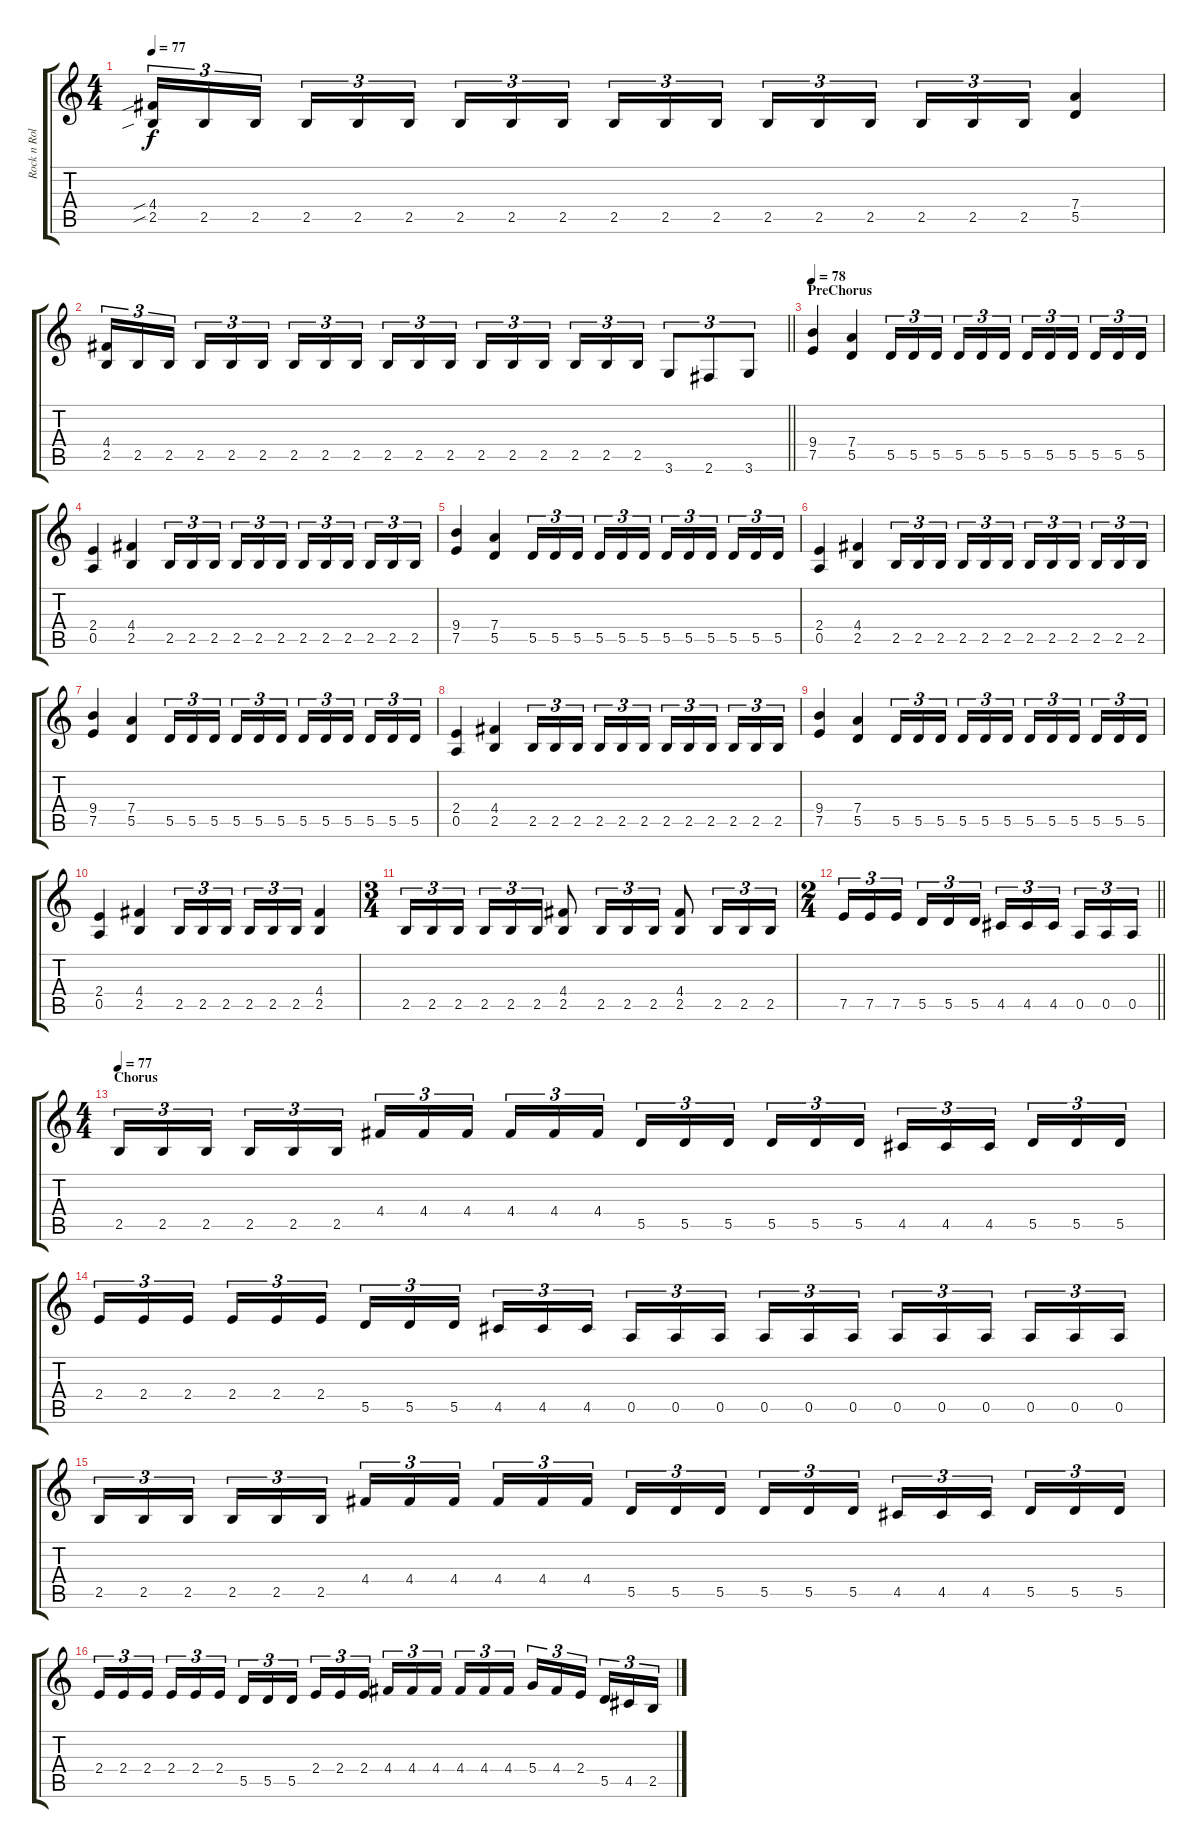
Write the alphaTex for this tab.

\track ("Rock n Rolf" "Rock n Rol") {instrument distortionguitar}
\staff {score tabs}
\tuning (E4 B3 G3 D3 A2 E2) {hide}
\ts (4 4)
\tempo 77
\clef g2
\ks c
(4.4{sib} 2.5{sib}).16{tu (3 2) dy f} 2.5.16{tu (3 2)} 2.5.16{tu (3 2) beam splitsecondary} 2.5.16{tu (3 2)} 2.5.16{tu (3 2)} 2.5.16{tu (3 2)} 2.5.16{tu (3 2)} 2.5.16{tu (3 2)} 2.5.16{tu (3 2) beam splitsecondary} 2.5.16{tu (3 2)} 2.5.16{tu (3 2)} 2.5.16{tu (3 2)} 2.5.16{tu (3 2)} 2.5.16{tu (3 2)} 2.5.16{tu (3 2) beam splitsecondary} 2.5.16{tu (3 2)} 2.5.16{tu (3 2)} 2.5.16{tu (3 2)} (7.4 5.5).4 |
\barLineRight lightlight
(4.4 2.5).16{tu (3 2)} 2.5.16{tu (3 2)} 2.5.16{tu (3 2) beam splitsecondary} 2.5.16{tu (3 2)} 2.5.16{tu (3 2)} 2.5.16{tu (3 2)} 2.5.16{tu (3 2)} 2.5.16{tu (3 2)} 2.5.16{tu (3 2) beam splitsecondary} 2.5.16{tu (3 2)} 2.5.16{tu (3 2)} 2.5.16{tu (3 2)} 2.5.16{tu (3 2)} 2.5.16{tu (3 2)} 2.5.16{tu (3 2) beam splitsecondary} 2.5.16{tu (3 2)} 2.5.16{tu (3 2)} 2.5.16{tu (3 2)} 3.6.8{tu (3 2)} 2.6.8{tu (3 2)} 3.6.8{tu (3 2)} |
\section ("" "PreChorus")
\tempo 78
(9.4 7.5).4 (7.4 5.5).4 5.5.16{tu (3 2)} 5.5.16{tu (3 2)} 5.5.16{tu (3 2) beam splitsecondary} 5.5.16{tu (3 2)} 5.5.16{tu (3 2)} 5.5.16{tu (3 2)} 5.5.16{tu (3 2)} 5.5.16{tu (3 2)} 5.5.16{tu (3 2) beam splitsecondary} 5.5.16{tu (3 2)} 5.5.16{tu (3 2)} 5.5.16{tu (3 2)} |
(2.4 0.5).4 (4.4 2.5).4 2.5.16{tu (3 2)} 2.5.16{tu (3 2)} 2.5.16{tu (3 2) beam splitsecondary} 2.5.16{tu (3 2)} 2.5.16{tu (3 2)} 2.5.16{tu (3 2)} 2.5.16{tu (3 2)} 2.5.16{tu (3 2)} 2.5.16{tu (3 2) beam splitsecondary} 2.5.16{tu (3 2)} 2.5.16{tu (3 2)} 2.5.16{tu (3 2)} |
(9.4 7.5).4 (7.4 5.5).4 5.5.16{tu (3 2)} 5.5.16{tu (3 2)} 5.5.16{tu (3 2) beam splitsecondary} 5.5.16{tu (3 2)} 5.5.16{tu (3 2)} 5.5.16{tu (3 2)} 5.5.16{tu (3 2)} 5.5.16{tu (3 2)} 5.5.16{tu (3 2) beam splitsecondary} 5.5.16{tu (3 2)} 5.5.16{tu (3 2)} 5.5.16{tu (3 2)} |
(2.4 0.5).4 (4.4 2.5).4 2.5.16{tu (3 2)} 2.5.16{tu (3 2)} 2.5.16{tu (3 2) beam splitsecondary} 2.5.16{tu (3 2)} 2.5.16{tu (3 2)} 2.5.16{tu (3 2)} 2.5.16{tu (3 2)} 2.5.16{tu (3 2)} 2.5.16{tu (3 2) beam splitsecondary} 2.5.16{tu (3 2)} 2.5.16{tu (3 2)} 2.5.16{tu (3 2)} |
(9.4 7.5).4 (7.4 5.5).4 5.5.16{tu (3 2)} 5.5.16{tu (3 2)} 5.5.16{tu (3 2) beam splitsecondary} 5.5.16{tu (3 2)} 5.5.16{tu (3 2)} 5.5.16{tu (3 2)} 5.5.16{tu (3 2)} 5.5.16{tu (3 2)} 5.5.16{tu (3 2) beam splitsecondary} 5.5.16{tu (3 2)} 5.5.16{tu (3 2)} 5.5.16{tu (3 2)} |
(2.4 0.5).4 (4.4 2.5).4 2.5.16{tu (3 2)} 2.5.16{tu (3 2)} 2.5.16{tu (3 2) beam splitsecondary} 2.5.16{tu (3 2)} 2.5.16{tu (3 2)} 2.5.16{tu (3 2)} 2.5.16{tu (3 2)} 2.5.16{tu (3 2)} 2.5.16{tu (3 2) beam splitsecondary} 2.5.16{tu (3 2)} 2.5.16{tu (3 2)} 2.5.16{tu (3 2)} |
(9.4 7.5).4 (7.4 5.5).4 5.5.16{tu (3 2)} 5.5.16{tu (3 2)} 5.5.16{tu (3 2) beam splitsecondary} 5.5.16{tu (3 2)} 5.5.16{tu (3 2)} 5.5.16{tu (3 2)} 5.5.16{tu (3 2)} 5.5.16{tu (3 2)} 5.5.16{tu (3 2) beam splitsecondary} 5.5.16{tu (3 2)} 5.5.16{tu (3 2)} 5.5.16{tu (3 2)} |
(2.4 0.5).4 (4.4 2.5).4 2.5.16{tu (3 2) beam merge} 2.5.16{tu (3 2)} 2.5.16{tu (3 2) beam splitsecondary} 2.5.16{tu (3 2)} 2.5.16{tu (3 2)} 2.5.16{tu (3 2)} (4.4 2.5).4 |
\ts (3 4)
2.5.16{tu (3 2)} 2.5.16{tu (3 2)} 2.5.16{tu (3 2) beam splitsecondary} 2.5.16{tu (3 2)} 2.5.16{tu (3 2)} 2.5.16{tu (3 2)} (4.4 2.5).8 2.5.16{tu (3 2)} 2.5.16{tu (3 2)} 2.5.16{tu (3 2)} (4.4 2.5).8 2.5.16{tu (3 2)} 2.5.16{tu (3 2)} 2.5.16{tu (3 2)} |
\ts (2 4)
\barLineRight lightlight
7.5.16{tu (3 2)} 7.5.16{tu (3 2)} 7.5.16{tu (3 2) beam splitsecondary} 5.5.16{tu (3 2)} 5.5.16{tu (3 2)} 5.5.16{tu (3 2)} 4.5.16{tu (3 2)} 4.5.16{tu (3 2)} 4.5.16{tu (3 2) beam splitsecondary} 0.5.16{tu (3 2)} 0.5.16{tu (3 2)} 0.5.16{tu (3 2)} |
\ts (4 4)
\section ("" "Chorus")
\tempo 77
2.5.16{tu (3 2)} 2.5.16{tu (3 2)} 2.5.16{tu (3 2) beam splitsecondary} 2.5.16{tu (3 2)} 2.5.16{tu (3 2)} 2.5.16{tu (3 2)} 4.4.16{tu (3 2)} 4.4.16{tu (3 2)} 4.4.16{tu (3 2) beam splitsecondary} 4.4.16{tu (3 2)} 4.4.16{tu (3 2)} 4.4.16{tu (3 2)} 5.5.16{tu (3 2)} 5.5.16{tu (3 2)} 5.5.16{tu (3 2) beam splitsecondary} 5.5.16{tu (3 2)} 5.5.16{tu (3 2)} 5.5.16{tu (3 2)} 4.5.16{tu (3 2)} 4.5.16{tu (3 2)} 4.5.16{tu (3 2) beam splitsecondary} 5.5.16{tu (3 2)} 5.5.16{tu (3 2)} 5.5.16{tu (3 2)} |
2.4.16{tu (3 2)} 2.4.16{tu (3 2)} 2.4.16{tu (3 2) beam splitsecondary} 2.4.16{tu (3 2)} 2.4.16{tu (3 2)} 2.4.16{tu (3 2)} 5.5.16{tu (3 2)} 5.5.16{tu (3 2)} 5.5.16{tu (3 2) beam splitsecondary} 4.5.16{tu (3 2)} 4.5.16{tu (3 2)} 4.5.16{tu (3 2)} 0.5.16{tu (3 2)} 0.5.16{tu (3 2)} 0.5.16{tu (3 2) beam splitsecondary} 0.5.16{tu (3 2)} 0.5.16{tu (3 2)} 0.5.16{tu (3 2)} 0.5.16{tu (3 2)} 0.5.16{tu (3 2)} 0.5.16{tu (3 2) beam splitsecondary} 0.5.16{tu (3 2)} 0.5.16{tu (3 2)} 0.5.16{tu (3 2)} |
2.5.16{tu (3 2)} 2.5.16{tu (3 2)} 2.5.16{tu (3 2) beam splitsecondary} 2.5.16{tu (3 2)} 2.5.16{tu (3 2)} 2.5.16{tu (3 2)} 4.4.16{tu (3 2)} 4.4.16{tu (3 2)} 4.4.16{tu (3 2) beam splitsecondary} 4.4.16{tu (3 2)} 4.4.16{tu (3 2)} 4.4.16{tu (3 2)} 5.5.16{tu (3 2)} 5.5.16{tu (3 2)} 5.5.16{tu (3 2) beam splitsecondary} 5.5.16{tu (3 2)} 5.5.16{tu (3 2)} 5.5.16{tu (3 2)} 4.5.16{tu (3 2)} 4.5.16{tu (3 2)} 4.5.16{tu (3 2) beam splitsecondary} 5.5.16{tu (3 2)} 5.5.16{tu (3 2)} 5.5.16{tu (3 2)} |
2.4.16{tu (3 2)} 2.4.16{tu (3 2)} 2.4.16{tu (3 2) beam splitsecondary} 2.4.16{tu (3 2)} 2.4.16{tu (3 2)} 2.4.16{tu (3 2)} 5.5.16{tu (3 2)} 5.5.16{tu (3 2)} 5.5.16{tu (3 2) beam splitsecondary} 2.4.16{tu (3 2)} 2.4.16{tu (3 2)} 2.4.16{tu (3 2)} 4.4.16{tu (3 2)} 4.4.16{tu (3 2)} 4.4.16{tu (3 2) beam splitsecondary} 4.4.16{tu (3 2)} 4.4.16{tu (3 2)} 4.4.16{tu (3 2)} 5.4.16{tu (3 2)} 4.4.16{tu (3 2)} 2.4.16{tu (3 2) beam splitsecondary} 5.5.16{tu (3 2)} 4.5.16{tu (3 2)} 2.5.16{tu (3 2)}
